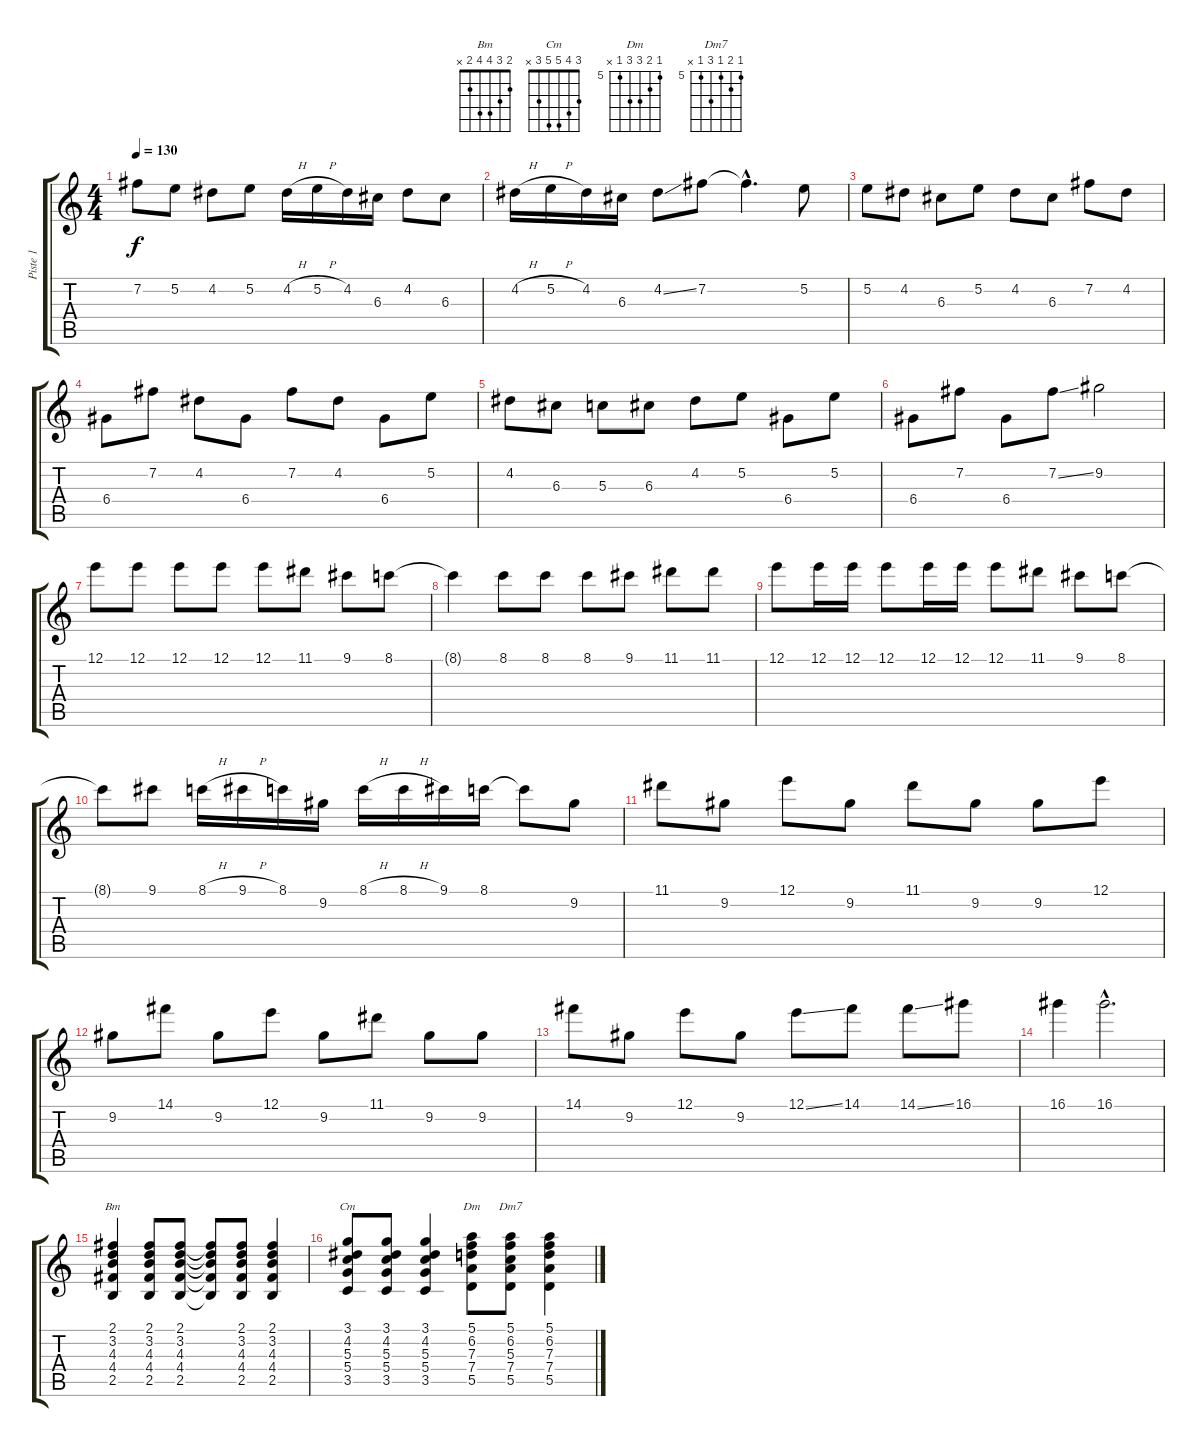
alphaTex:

\track ("Piste 1" "Piste 1") {instrument acousticguitarnylon}
\staff {score tabs}
\tuning (E4 B3 G3 D3 A2 E2) {hide}
\chord ("Bm" 2 3 4 4 2 x)
\chord ("Cm" 3 4 5 5 3 x)
\chord ("Dm" 5 6 7 7 5 x) {firstfret 5}
\chord ("Dm7" 5 6 5 7 5 x) {firstfret 5}
\ts (4 4)
\tempo 130
\clef g2
\ks c
7.2.8{dy f} 5.2.8 4.2.8 5.2.8 4.2{h}.16 5.2{h}.16 4.2.16 6.3.16 4.2.8 6.3.8 |
4.2{h}.16 5.2{h}.16 4.2.16 6.3.16 4.2{ss}.8 7.2.8 7.2{hac t}.4{d} 5.2.8 |
5.2.8 4.2.8 6.3.8 5.2.8 4.2.8 6.3.8 7.2.8 4.2.8 |
6.4.8 7.2.8 4.2.8 6.4.8 7.2.8 4.2.8 6.4.8 5.2.8 |
4.2.8 6.3.8 5.3.8 6.3.8 4.2.8 5.2.8 6.4.8 5.2.8 |
6.4.8 7.2.8 6.4.8 7.2{ss}.8 9.2.2 |
12.1.8 12.1.8 12.1.8 12.1.8 12.1.8 11.1.8 9.1.8 8.1.8 |
8.1{t}.4 8.1.8 8.1.8 8.1.8 9.1.8 11.1.8 11.1.8 |
12.1.8 12.1.16 12.1.16 12.1.8 12.1.16 12.1.16 12.1.8 11.1.8 9.1.8 8.1.8 |
8.1{t}.8 9.1.8 8.1{h}.16 9.1{h}.16 8.1.16 9.2.16 8.1{h}.16 8.1{h}.16 9.1.16 8.1.16 8.1{t}.8 9.2.8 |
11.1.8 9.2.8 12.1.8 9.2.8 11.1.8 9.2.8 9.2.8 12.1.8 |
9.2.8 14.1.8 9.2.8 12.1.8 9.2.8 11.1.8 9.2.8 9.2.8 |
14.1.8 9.2.8 12.1.8 9.2.8 12.1{ss}.8 14.1.8 14.1{ss}.8 16.1.8 |
16.1.4 16.1{hac}.2{d} |
(2.1 3.2 4.3 4.4 2.5).4{ch "Bm"} (2.1 3.2 4.3 4.4 2.5).8 (2.1 3.2 4.3 4.4 2.5).8 (2.1{t} 3.2{t} 4.3{t} 4.4{t} 2.5{t}).8 (2.1 3.2 4.3 4.4 2.5).8 (2.1 3.2 4.3 4.4 2.5).4 |
(3.1 4.2 5.3 5.4 3.5).8{ch "Cm"} (3.1 4.2 5.3 5.4 3.5).8 (3.1 4.2 5.3 5.4 3.5).4 (5.1 6.2 7.3 7.4 5.5).8{ch "Dm"} (5.1 6.2 5.3 7.4 5.5).8{ch "Dm7"} (5.1 6.2 7.3 7.4 5.5).4
